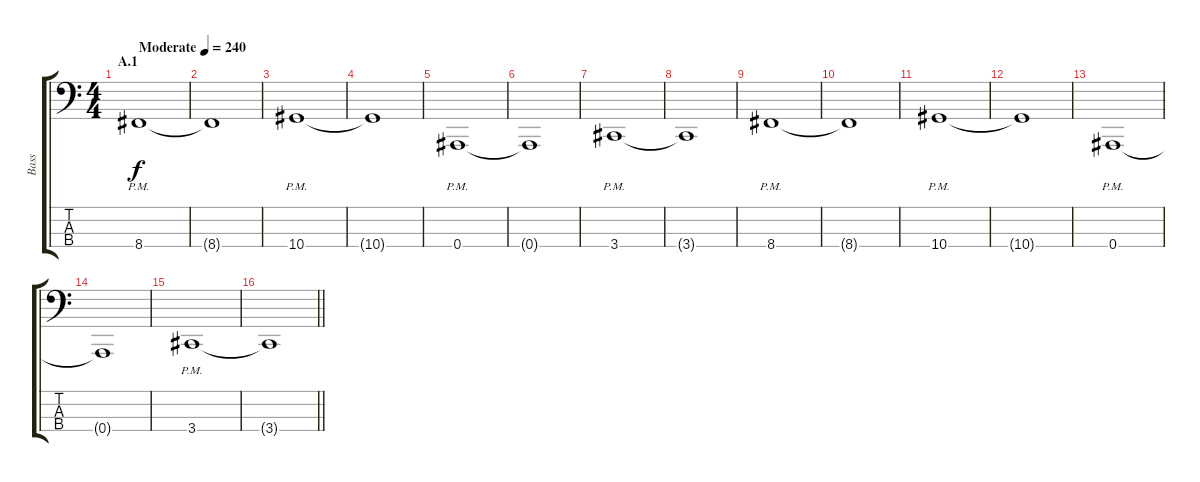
\track ("Bass" "Bass") {instrument electricbasspick}
\staff {score tabs}
\tuning (Eb2 Bb1 F1 Bb0) {hide}
\ts (4 4)
\section ("" "A.1")
\tempo (240 "Moderate")
\clef f4
\ks c
8.4{pm}.1{dy f instrument electricbasspick} |
8.4{t}.1 |
10.4{pm}.1 |
10.4{t}.1 |
0.4{pm}.1 |
0.4{t}.1 |
3.4{pm}.1 |
3.4{t}.1 |
8.4{pm}.1 |
8.4{t}.1 |
10.4{pm}.1 |
10.4{t}.1 |
0.4{pm}.1 |
0.4{t}.1 |
3.4{pm}.1 |
\barLineRight lightlight
3.4{t}.1
